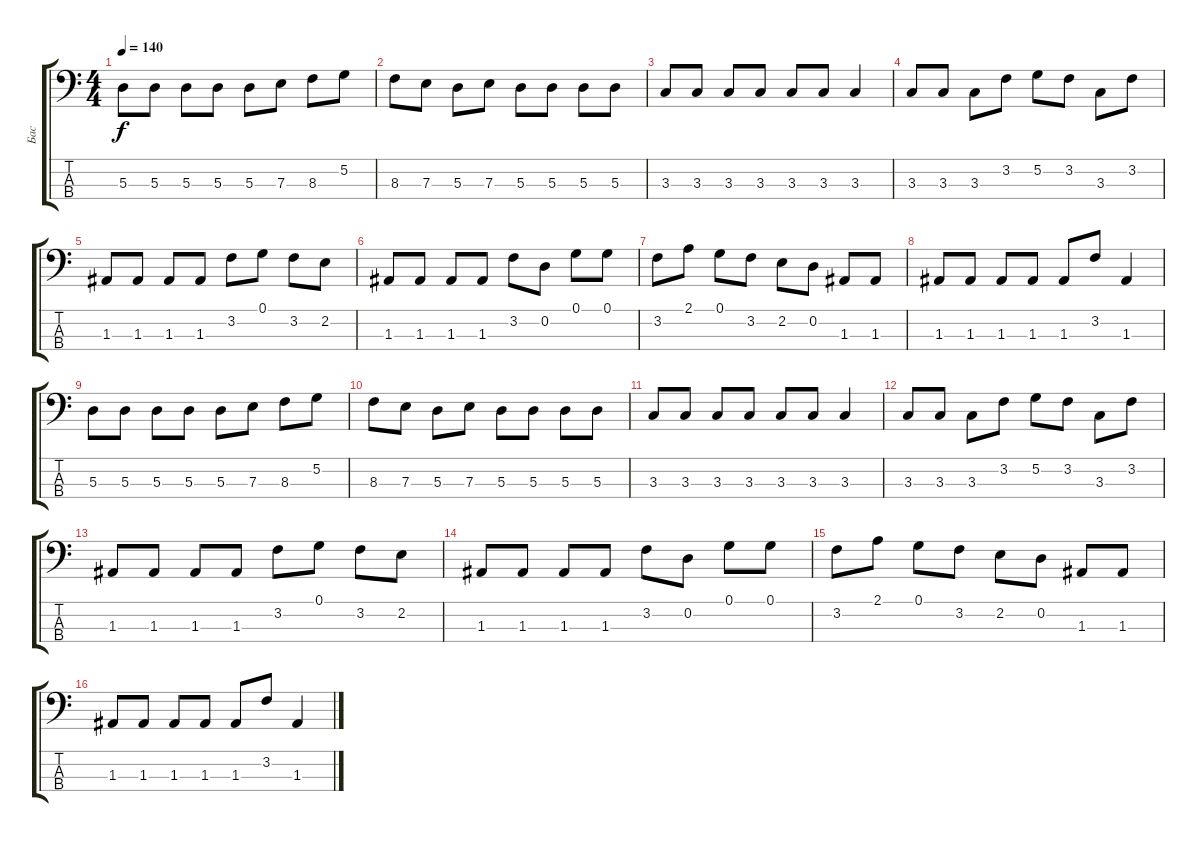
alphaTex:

\track ("Бас" "Бас") {instrument electricbassfinger}
\staff {score tabs}
\tuning (G2 D2 A1 E1) {hide}
\ts (4 4)
\tempo 140
\clef f4
\ks c
5.3.8{dy f} 5.3.8 5.3.8 5.3.8 5.3.8 7.3.8 8.3.8 5.2.8 |
8.3.8 7.3.8 5.3.8 7.3.8 5.3.8 5.3.8 5.3.8 5.3.8 |
3.3.8 3.3.8 3.3.8 3.3.8 3.3.8 3.3.8 3.3.4 |
3.3.8 3.3.8 3.3.8 3.2.8 5.2.8 3.2.8 3.3.8 3.2.8 |
1.3.8 1.3.8 1.3.8 1.3.8 3.2.8 0.1.8 3.2.8 2.2.8 |
1.3.8 1.3.8 1.3.8 1.3.8 3.2.8 0.2.8 0.1.8 0.1.8 |
3.2.8 2.1.8 0.1.8 3.2.8 2.2.8 0.2.8 1.3.8 1.3.8 |
1.3.8 1.3.8 1.3.8 1.3.8 1.3.8 3.2.8 1.3.4 |
5.3.8 5.3.8 5.3.8 5.3.8 5.3.8 7.3.8 8.3.8 5.2.8 |
8.3.8 7.3.8 5.3.8 7.3.8 5.3.8 5.3.8 5.3.8 5.3.8 |
3.3.8 3.3.8 3.3.8 3.3.8 3.3.8 3.3.8 3.3.4 |
3.3.8 3.3.8 3.3.8 3.2.8 5.2.8 3.2.8 3.3.8 3.2.8 |
1.3.8 1.3.8 1.3.8 1.3.8 3.2.8 0.1.8 3.2.8 2.2.8 |
1.3.8 1.3.8 1.3.8 1.3.8 3.2.8 0.2.8 0.1.8 0.1.8 |
3.2.8 2.1.8 0.1.8 3.2.8 2.2.8 0.2.8 1.3.8 1.3.8 |
1.3.8 1.3.8 1.3.8 1.3.8 1.3.8 3.2.8 1.3.4
